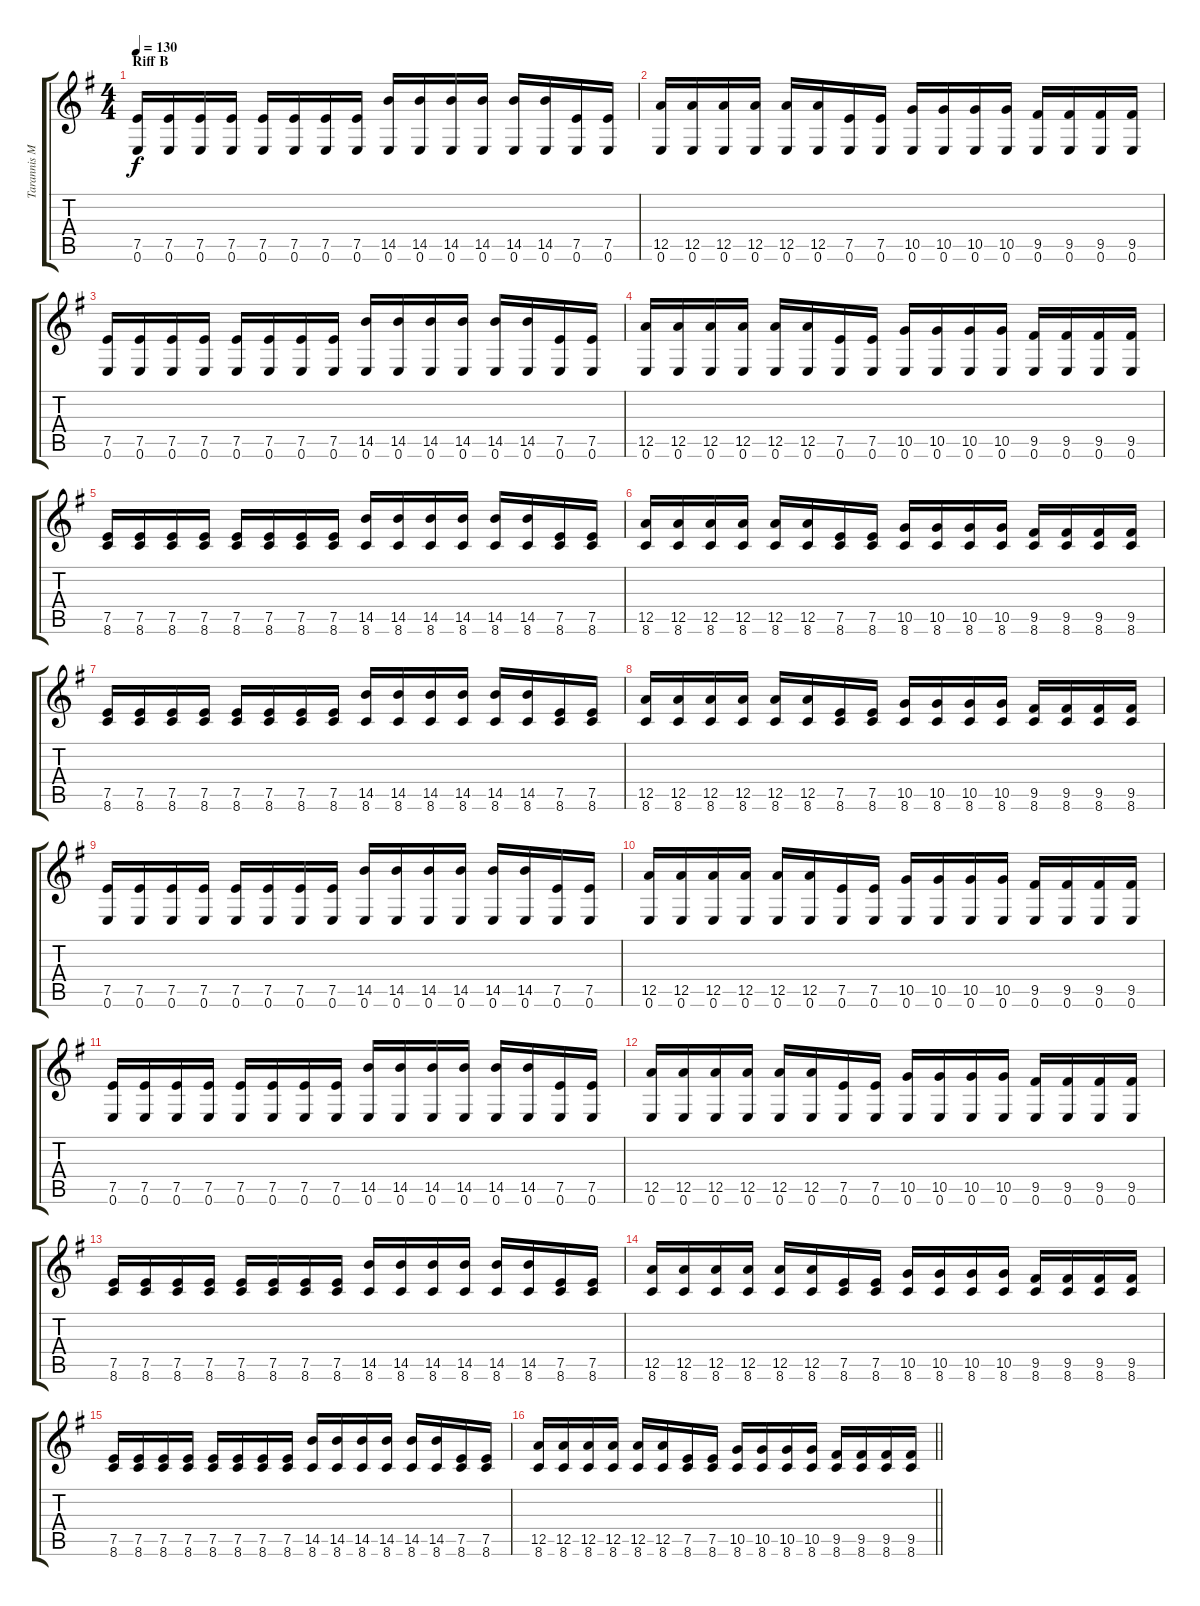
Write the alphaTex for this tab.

\track ("Tarannis Moloch" "Tarannis M") {instrument overdrivenguitar}
\staff {score tabs}
\tuning (E4 B3 G3 D3 A2 E2) {hide}
\ts (4 4)
\section ("" "Riff B")
\tempo 130
\clef g2
\ks eminor
(7.5 0.6).16{dy f} (7.5 0.6).16 (7.5 0.6).16 (7.5 0.6).16 (7.5 0.6).16 (7.5 0.6).16 (7.5 0.6).16 (7.5 0.6).16 (14.5 0.6).16 (14.5 0.6).16 (14.5 0.6).16 (14.5 0.6).16 (14.5 0.6).16 (14.5 0.6).16 (7.5 0.6).16 (7.5 0.6).16 |
(12.5 0.6).16 (12.5 0.6).16 (12.5 0.6).16 (12.5 0.6).16 (12.5 0.6).16 (12.5 0.6).16 (7.5 0.6).16 (7.5 0.6).16 (10.5 0.6).16 (10.5 0.6).16 (10.5 0.6).16 (10.5 0.6).16 (9.5 0.6).16 (9.5 0.6).16 (9.5 0.6).16 (9.5 0.6).16 |
(7.5 0.6).16 (7.5 0.6).16 (7.5 0.6).16 (7.5 0.6).16 (7.5 0.6).16 (7.5 0.6).16 (7.5 0.6).16 (7.5 0.6).16 (14.5 0.6).16 (14.5 0.6).16 (14.5 0.6).16 (14.5 0.6).16 (14.5 0.6).16 (14.5 0.6).16 (7.5 0.6).16 (7.5 0.6).16 |
(12.5 0.6).16 (12.5 0.6).16 (12.5 0.6).16 (12.5 0.6).16 (12.5 0.6).16 (12.5 0.6).16 (7.5 0.6).16 (7.5 0.6).16 (10.5 0.6).16 (10.5 0.6).16 (10.5 0.6).16 (10.5 0.6).16 (9.5 0.6).16 (9.5 0.6).16 (9.5 0.6).16 (9.5 0.6).16 |
(7.5 8.6).16 (7.5 8.6).16 (7.5 8.6).16 (7.5 8.6).16 (7.5 8.6).16 (7.5 8.6).16 (7.5 8.6).16 (7.5 8.6).16 (14.5 8.6).16 (14.5 8.6).16 (14.5 8.6).16 (14.5 8.6).16 (14.5 8.6).16 (14.5 8.6).16 (7.5 8.6).16 (7.5 8.6).16 |
(12.5 8.6).16 (12.5 8.6).16 (12.5 8.6).16 (12.5 8.6).16 (12.5 8.6).16 (12.5 8.6).16 (7.5 8.6).16 (7.5 8.6).16 (10.5 8.6).16 (10.5 8.6).16 (10.5 8.6).16 (10.5 8.6).16 (9.5 8.6).16 (9.5 8.6).16 (9.5 8.6).16 (9.5 8.6).16 |
(7.5 8.6).16 (7.5 8.6).16 (7.5 8.6).16 (7.5 8.6).16 (7.5 8.6).16 (7.5 8.6).16 (7.5 8.6).16 (7.5 8.6).16 (14.5 8.6).16 (14.5 8.6).16 (14.5 8.6).16 (14.5 8.6).16 (14.5 8.6).16 (14.5 8.6).16 (7.5 8.6).16 (7.5 8.6).16 |
(12.5 8.6).16 (12.5 8.6).16 (12.5 8.6).16 (12.5 8.6).16 (12.5 8.6).16 (12.5 8.6).16 (7.5 8.6).16 (7.5 8.6).16 (10.5 8.6).16 (10.5 8.6).16 (10.5 8.6).16 (10.5 8.6).16 (9.5 8.6).16 (9.5 8.6).16 (9.5 8.6).16 (9.5 8.6).16 |
(7.5 0.6).16 (7.5 0.6).16 (7.5 0.6).16 (7.5 0.6).16 (7.5 0.6).16 (7.5 0.6).16 (7.5 0.6).16 (7.5 0.6).16 (14.5 0.6).16 (14.5 0.6).16 (14.5 0.6).16 (14.5 0.6).16 (14.5 0.6).16 (14.5 0.6).16 (7.5 0.6).16 (7.5 0.6).16 |
(12.5 0.6).16 (12.5 0.6).16 (12.5 0.6).16 (12.5 0.6).16 (12.5 0.6).16 (12.5 0.6).16 (7.5 0.6).16 (7.5 0.6).16 (10.5 0.6).16 (10.5 0.6).16 (10.5 0.6).16 (10.5 0.6).16 (9.5 0.6).16 (9.5 0.6).16 (9.5 0.6).16 (9.5 0.6).16 |
(7.5 0.6).16 (7.5 0.6).16 (7.5 0.6).16 (7.5 0.6).16 (7.5 0.6).16 (7.5 0.6).16 (7.5 0.6).16 (7.5 0.6).16 (14.5 0.6).16 (14.5 0.6).16 (14.5 0.6).16 (14.5 0.6).16 (14.5 0.6).16 (14.5 0.6).16 (7.5 0.6).16 (7.5 0.6).16 |
(12.5 0.6).16 (12.5 0.6).16 (12.5 0.6).16 (12.5 0.6).16 (12.5 0.6).16 (12.5 0.6).16 (7.5 0.6).16 (7.5 0.6).16 (10.5 0.6).16 (10.5 0.6).16 (10.5 0.6).16 (10.5 0.6).16 (9.5 0.6).16 (9.5 0.6).16 (9.5 0.6).16 (9.5 0.6).16 |
(7.5 8.6).16 (7.5 8.6).16 (7.5 8.6).16 (7.5 8.6).16 (7.5 8.6).16 (7.5 8.6).16 (7.5 8.6).16 (7.5 8.6).16 (14.5 8.6).16 (14.5 8.6).16 (14.5 8.6).16 (14.5 8.6).16 (14.5 8.6).16 (14.5 8.6).16 (7.5 8.6).16 (7.5 8.6).16 |
(12.5 8.6).16 (12.5 8.6).16 (12.5 8.6).16 (12.5 8.6).16 (12.5 8.6).16 (12.5 8.6).16 (7.5 8.6).16 (7.5 8.6).16 (10.5 8.6).16 (10.5 8.6).16 (10.5 8.6).16 (10.5 8.6).16 (9.5 8.6).16 (9.5 8.6).16 (9.5 8.6).16 (9.5 8.6).16 |
(7.5 8.6).16 (7.5 8.6).16 (7.5 8.6).16 (7.5 8.6).16 (7.5 8.6).16 (7.5 8.6).16 (7.5 8.6).16 (7.5 8.6).16 (14.5 8.6).16 (14.5 8.6).16 (14.5 8.6).16 (14.5 8.6).16 (14.5 8.6).16 (14.5 8.6).16 (7.5 8.6).16 (7.5 8.6).16 |
\barLineRight lightlight
(12.5 8.6).16 (12.5 8.6).16 (12.5 8.6).16 (12.5 8.6).16 (12.5 8.6).16 (12.5 8.6).16 (7.5 8.6).16 (7.5 8.6).16 (10.5 8.6).16 (10.5 8.6).16 (10.5 8.6).16 (10.5 8.6).16 (9.5 8.6).16 (9.5 8.6).16 (9.5 8.6).16 (9.5 8.6).16
